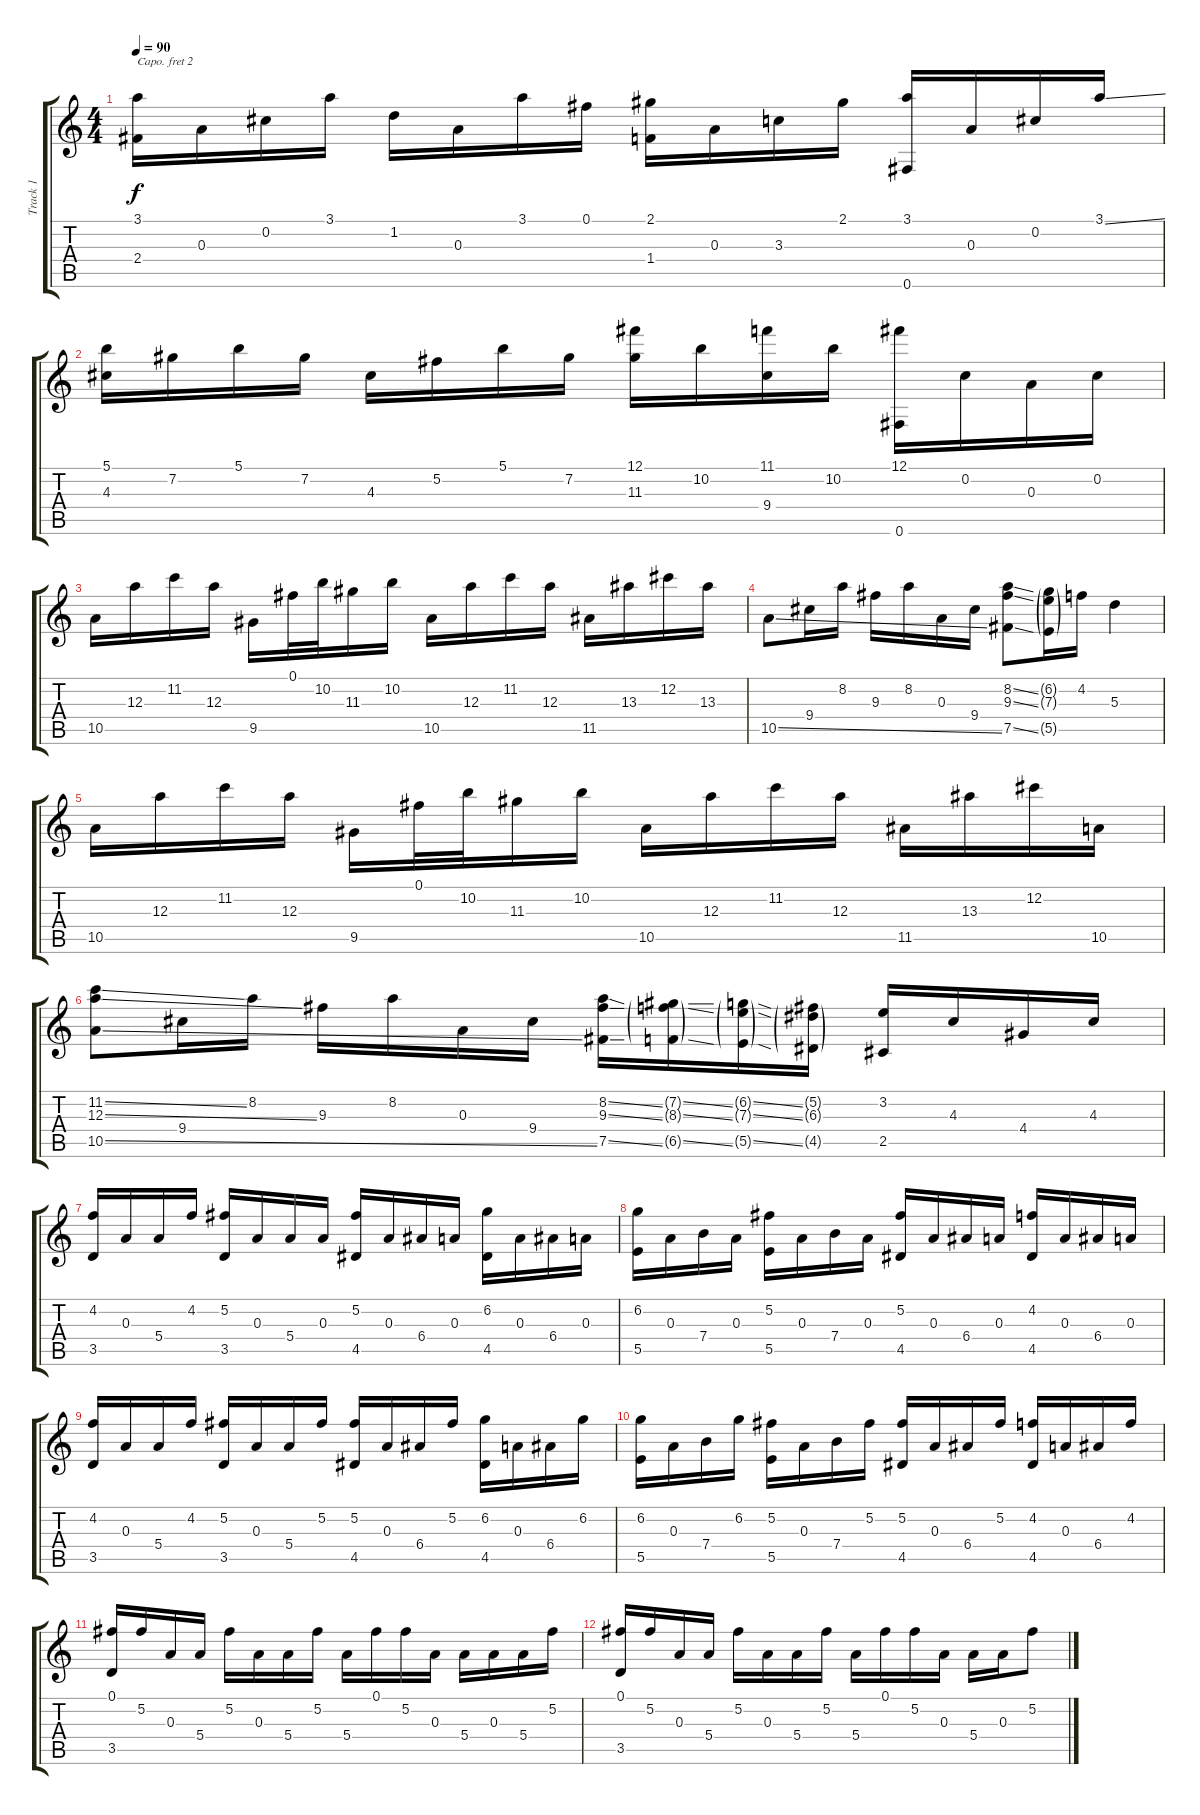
\track ("Track 1" "Track 1") {instrument acousticguitarnylon}
\staff {score tabs}
\capo 2
\tuning (E4 B3 G3 D3 A2 E2) {hide}
\ts (4 4)
\tempo 90
\clef g2
\ks c
(3.1 2.4).16{dy f} 0.3.16 0.2.16 3.1.16 1.2.16 0.3.16 3.1.16 0.1.16 (2.1 1.4).16 0.3.16 3.3.16 2.1.16 (3.1 0.6).16 0.3.16 0.2.16 3.1{ss}.16 |
(5.1 4.3).16 7.2.16 5.1.16 7.2.16 4.3.16 5.2.16 5.1.16 7.2.16 (12.1 11.3).16 10.2.16 (11.1 9.4).16 10.2.16 (12.1 0.6).16 0.2.16 0.3.16 0.2.16 |
10.5.16 12.3.16 11.2.16 12.3.16 9.5.16 0.1.32 10.2.32 11.3.16 10.2.16 10.5.16 12.3.16 11.2.16 12.3.16 11.5.16 13.3.16 12.2.16 13.3.16 |
10.5{ss}.8 9.4.16 8.2.16 9.3.16 8.2.16 0.3.16 9.4.16 (8.2{ss} 9.3{ss} 7.5{ss}).8 (6.2{g} 7.3{g} 5.5{g}).16 4.2.16 5.3.4 |
10.5.16 12.3.16 11.2.16 12.3.16 9.5.16 0.1.32 10.2.32 11.3.16 10.2.16 10.5.16 12.3.16 11.2.16 12.3.16 11.5.16 13.3.16 12.2.16 10.5.16 |
(11.2{ss} 12.3{ss} 10.5{ss}).8 9.4.16 8.2.16 9.3.16 8.2.16 0.3.16 9.4.16 (8.2{ss} 9.3{ss} 7.5{ss}).16 (7.2{ss g} 8.3{ss g} 6.5{ss g}).16 (6.2{ss g} 7.3{ss g} 5.5{ss g}).16 (5.2{g} 6.3{g} 4.5{g}).16 (3.2 2.5).16 4.3.16 4.4.16 4.3.16 |
(4.2 3.5).16 0.3.16 5.4.16 4.2.16 (5.2 3.5).16 0.3.16 5.4.16 0.3.16 (5.2 4.5).16 0.3.16 6.4.16 0.3.16 (6.2 4.5).16 0.3.16 6.4.16 0.3.16 |
(6.2 5.5).16 0.3.16 7.4.16 0.3.16 (5.2 5.5).16 0.3.16 7.4.16 0.3.16 (5.2 4.5).16 0.3.16 6.4.16 0.3.16 (4.2 4.5).16 0.3.16 6.4.16 0.3.16 |
(4.2 3.5).16 0.3.16 5.4.16 4.2.16 (5.2 3.5).16 0.3.16 5.4.16 5.2.16 (5.2 4.5).16 0.3.16 6.4.16 5.2.16 (6.2 4.5).16 0.3.16 6.4.16 6.2.16 |
(6.2 5.5).16 0.3.16 7.4.16 6.2.16 (5.2 5.5).16 0.3.16 7.4.16 5.2.16 (5.2 4.5).16 0.3.16 6.4.16 5.2.16 (4.2 4.5).16 0.3.16 6.4.16 4.2.16 |
(0.1 3.5).16 5.2.16 0.3.16 5.4.16 5.2.16 0.3.16 5.4.16 5.2.16 5.4.16 0.1.16 5.2.16 0.3.16 5.4.16 0.3.16 5.4.16 5.2.16 |
(0.1 3.5).16 5.2.16 0.3.16 5.4.16 5.2.16 0.3.16 5.4.16 5.2.16 5.4.16 0.1.16 5.2.16 0.3.16 5.4.16 0.3.16 5.2.8
